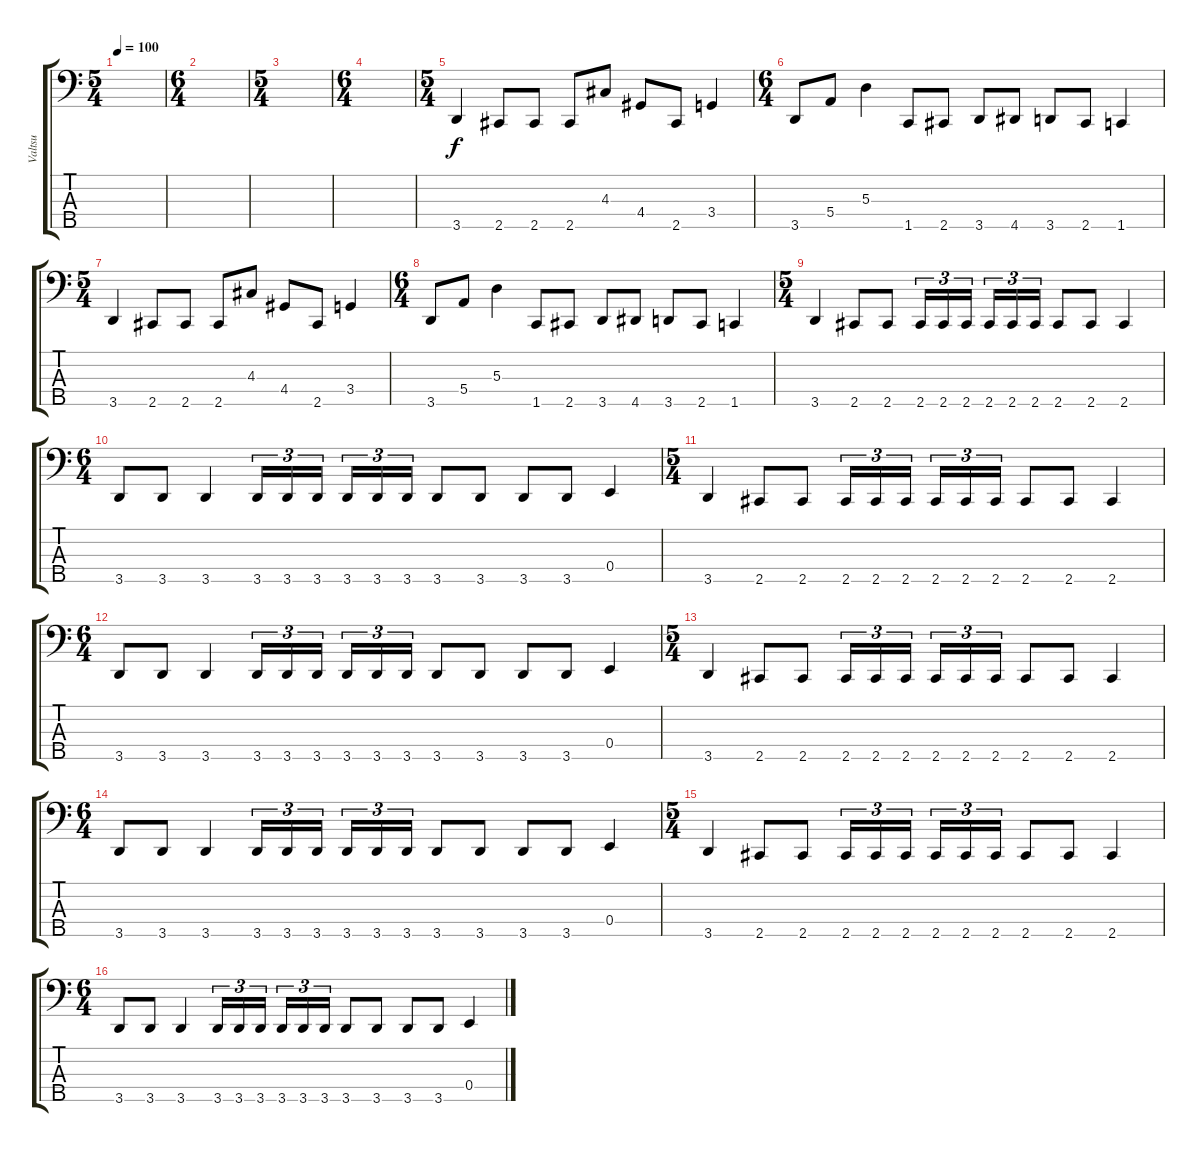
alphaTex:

\track ("Valtsu" "Valtsu") {instrument electricbasspick}
\staff {score tabs}
\tuning (G2 D2 A1 E1 B0) {hide}
\ts (5 4)
\tempo 100
\clef f4
\ks c
|
\ts (6 4)
|
\ts (5 4)
|
\ts (6 4)
|
\ts (5 4)
3.5.4 2.5.8 2.5.8 2.5.8 4.3.8 4.4.8 2.5.8 3.4.4 |
\ts (6 4)
3.5.8 5.4.8 5.3.4 1.5.8 2.5.8 3.5.8 4.5.8 3.5.8 2.5.8 1.5.4 |
\ts (5 4)
3.5.4 2.5.8 2.5.8 2.5.8 4.3.8 4.4.8 2.5.8 3.4.4 |
\ts (6 4)
3.5.8 5.4.8 5.3.4 1.5.8 2.5.8 3.5.8 4.5.8 3.5.8 2.5.8 1.5.4 |
\ts (5 4)
3.5.4 2.5.8 2.5.8 2.5.16{tu (3 2)} 2.5.16{tu (3 2)} 2.5.16{tu (3 2)} 2.5.16{tu (3 2)} 2.5.16{tu (3 2)} 2.5.16{tu (3 2)} 2.5.8 2.5.8 2.5.4 |
\ts (6 4)
3.5.8 3.5.8 3.5.4 3.5.16{tu (3 2)} 3.5.16{tu (3 2)} 3.5.16{tu (3 2)} 3.5.16{tu (3 2)} 3.5.16{tu (3 2)} 3.5.16{tu (3 2)} 3.5.8 3.5.8 3.5.8 3.5.8 0.4.4 |
\ts (5 4)
3.5.4 2.5.8 2.5.8 2.5.16{tu (3 2)} 2.5.16{tu (3 2)} 2.5.16{tu (3 2)} 2.5.16{tu (3 2)} 2.5.16{tu (3 2)} 2.5.16{tu (3 2)} 2.5.8 2.5.8 2.5.4 |
\ts (6 4)
3.5.8 3.5.8 3.5.4 3.5.16{tu (3 2)} 3.5.16{tu (3 2)} 3.5.16{tu (3 2)} 3.5.16{tu (3 2)} 3.5.16{tu (3 2)} 3.5.16{tu (3 2)} 3.5.8 3.5.8 3.5.8 3.5.8 0.4.4 |
\ts (5 4)
3.5.4 2.5.8 2.5.8 2.5.16{tu (3 2)} 2.5.16{tu (3 2)} 2.5.16{tu (3 2)} 2.5.16{tu (3 2)} 2.5.16{tu (3 2)} 2.5.16{tu (3 2)} 2.5.8 2.5.8 2.5.4 |
\ts (6 4)
3.5.8 3.5.8 3.5.4 3.5.16{tu (3 2)} 3.5.16{tu (3 2)} 3.5.16{tu (3 2)} 3.5.16{tu (3 2)} 3.5.16{tu (3 2)} 3.5.16{tu (3 2)} 3.5.8 3.5.8 3.5.8 3.5.8 0.4.4 |
\ts (5 4)
3.5.4 2.5.8 2.5.8 2.5.16{tu (3 2)} 2.5.16{tu (3 2)} 2.5.16{tu (3 2)} 2.5.16{tu (3 2)} 2.5.16{tu (3 2)} 2.5.16{tu (3 2)} 2.5.8 2.5.8 2.5.4 |
\ts (6 4)
3.5.8 3.5.8 3.5.4 3.5.16{tu (3 2)} 3.5.16{tu (3 2)} 3.5.16{tu (3 2)} 3.5.16{tu (3 2)} 3.5.16{tu (3 2)} 3.5.16{tu (3 2)} 3.5.8 3.5.8 3.5.8 3.5.8 0.4.4
